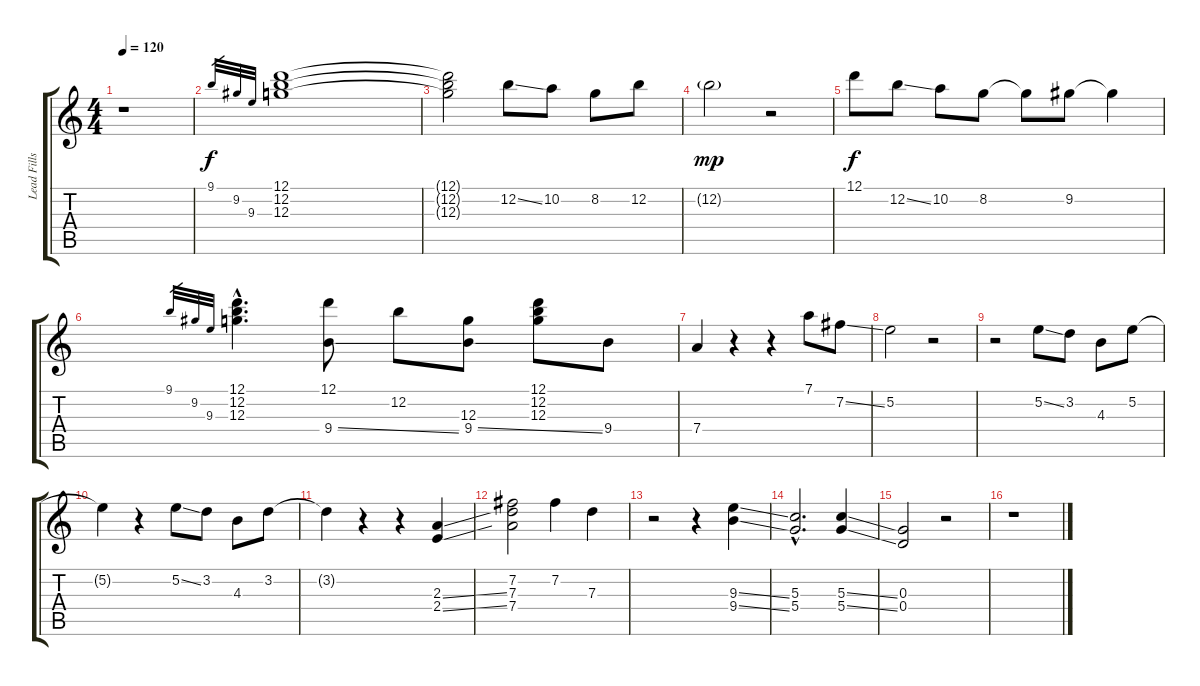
\track ("Lead Fills" "Lead Fills") {instrument electricguitarclean}
\staff {score tabs}
\tuning (D4 B3 G3 D3 G3 D2) {hide}
\ts (4 4)
\tempo 120
\clef g2
\ks c
r.1{dy f instrument electricguitarclean} |
9.1.32{gr} 9.2.32{gr} 9.3.32{gr} (12.1 12.2 12.3).1 |
(12.1{t} 12.2{t} 12.3{t}).2 12.2{ss}.8 10.2.8 8.2.8 12.2.8 |
12.2{g}.2{dy mp} r.2 |
12.1.8{dy f} 12.2{ss}.8 10.2.8 8.2.8 8.2{t}.8 9.2.8 9.2{t}.4 |
9.1.32{gr} 9.2.32{gr} 9.3.32{gr} (12.1{hac} 12.2{hac} 12.3{hac}).4{d} (12.1 9.4{ss}).8 12.2.8 (12.3 9.4{ss}).8 (12.1 12.2 12.3).8 9.4.8 |
7.4.4 r.4 r.4 7.1.8 7.2{ss}.8 |
5.2.2 r.2 |
r.2 5.2{ss}.8 3.2.8 4.3.8 5.2.8 |
5.2{t}.4 r.4 5.2{ss}.8 3.2.8 4.3.8 3.2.8 |
3.2{t}.4 r.4 r.4 (2.3{ss} 2.4{ss}).4 |
(7.2 7.3 7.4).2 7.2.4 7.3.4 |
r.2 r.4 (9.3{ss} 9.4{ss}).4 |
(5.3{hac} 5.4{hac}).2{d} (5.3{ss} 5.4{ss}).4 |
(0.3 0.4).2 r.2 |
r.1
